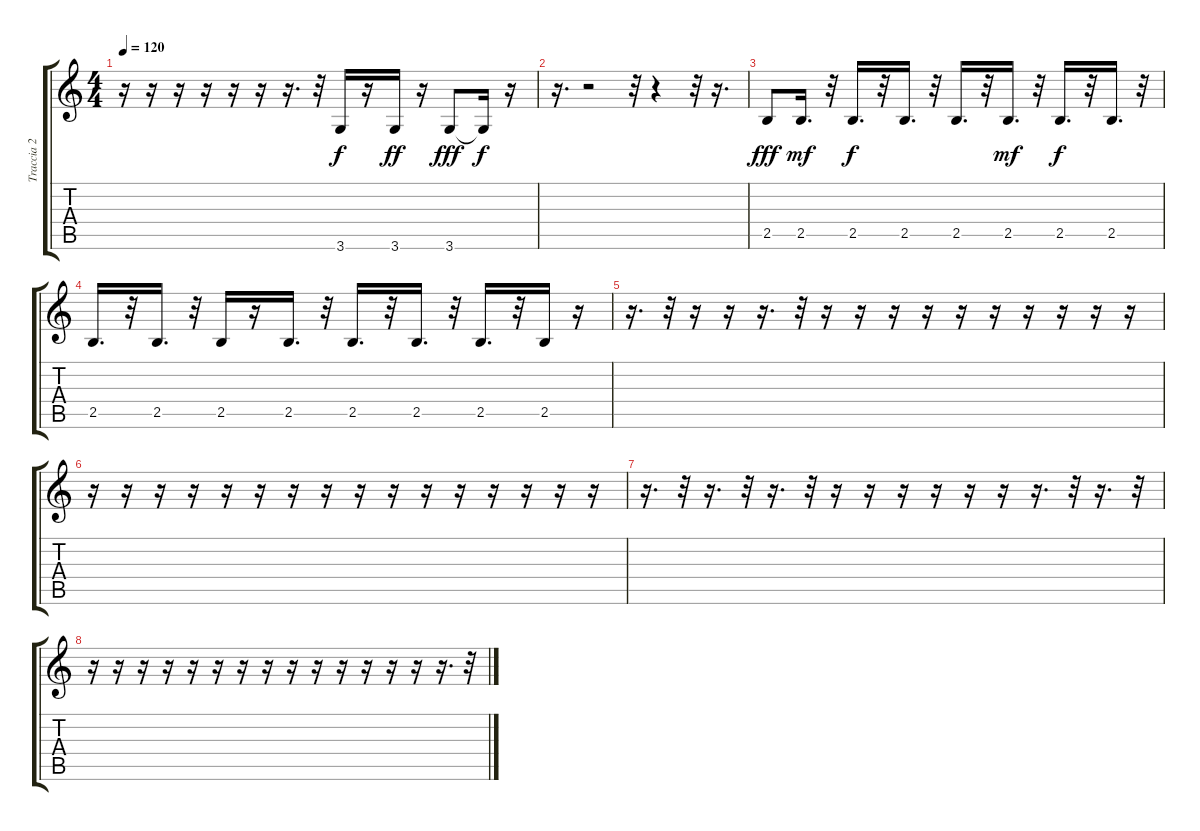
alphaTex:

\track ("Traccia 2" "Traccia 2") {instrument electricbassfinger}
\staff {score tabs}
\tuning (E4 B3 G3 D3 A2 E2) {hide}
\ts (4 4)
\tempo 120
\clef g2
\ks c
r.16{dy ff} r.16 r.16 r.16 r.16 r.16 r.16{d} r.32 3.6.16{dy f} r.16 3.6.16{dy ff} r.16 3.6.8{dy fff} 3.6{t}.16{dy f} r.16 |
r.16{d} r.2 r.32 r.4 r.32 r.16{d} |
2.5.8{dy fff} 2.5.16{d dy mf} r.32 2.5.16{d dy f} r.32 2.5.16{d} r.32 2.5.16{d} r.32 2.5.16{d dy mf} r.32 2.5.16{d dy f} r.32 2.5.16{d} r.32 |
2.5.16{d} r.32 2.5.16{d} r.32 2.5.16 r.16 2.5.16{d} r.32 2.5.16{d} r.32 2.5.16{d} r.32 2.5.16{d} r.32 2.5.16 r.16 |
r.16{d} r.32 r.16 r.16 r.16{d} r.32 r.16 r.16 r.16 r.16 r.16 r.16 r.16 r.16 r.16 r.16 |
r.16 r.16 r.16 r.16 r.16 r.16 r.16 r.16 r.16 r.16 r.16 r.16 r.16 r.16 r.16 r.16 |
r.16{d} r.32 r.16{d} r.32 r.16{d} r.32 r.16 r.16 r.16 r.16 r.16 r.16 r.16{d} r.32 r.16{d} r.32 |
r.16 r.16 r.16 r.16 r.16 r.16 r.16 r.16 r.16 r.16 r.16 r.16 r.16 r.16 r.16{d} r.32
